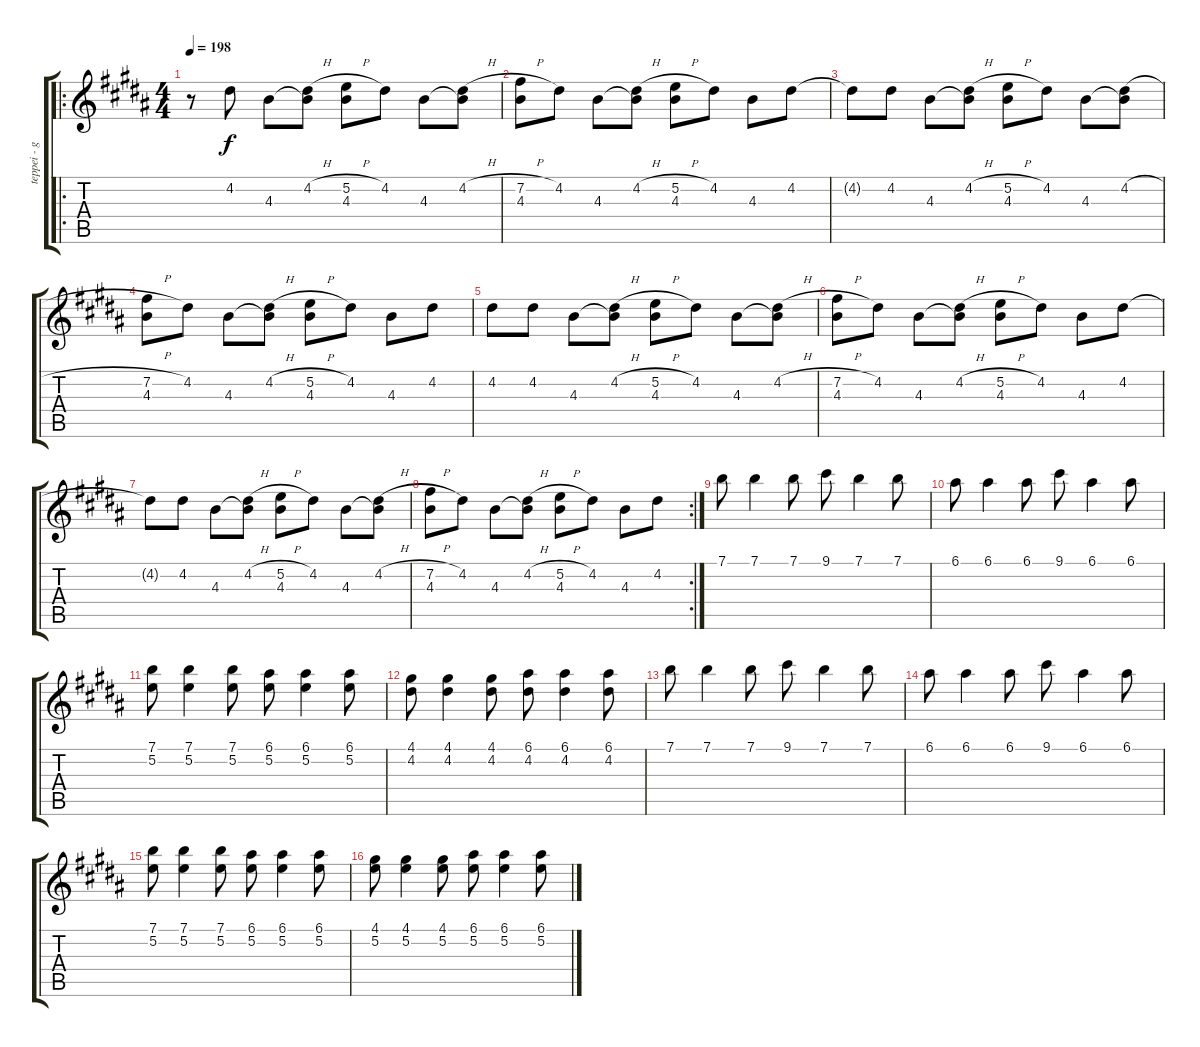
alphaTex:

\track ("teppei - guitar" "teppei - g") {instrument distortionguitar}
\staff {score tabs}
\tuning (E4 B3 G3 D3 A2 E2) {hide}
\ro
\ts (4 4)
\tempo 198
\clef g2
\ks b
r.8{dy f} 4.2.8 4.3.8 (4.2{h} 4.3{t}).8 (5.2{h} 4.3).8 4.2.8 4.3.8 (4.2{h} 4.3{t}).8 |
\ks g#minor
(7.2{h} 4.3).8 4.2.8 4.3.8 (4.2{h} 4.3{t}).8 (5.2{h} 4.3).8 4.2.8 4.3.8 4.2.8 |
4.2{t}.8 4.2.8 4.3.8 (4.2{h} 4.3{t}).8 (5.2{h} 4.3).8 4.2.8 4.3.8 (4.2{h} 4.3{t}).8 |
(7.2{h} 4.3).8 4.2.8 4.3.8 (4.2{h} 4.3{t}).8 (5.2{h} 4.3).8 4.2.8 4.3.8 4.2.8 |
\ks b
4.2.8 4.2.8 4.3.8 (4.2{h} 4.3{t}).8 (5.2{h} 4.3).8 4.2.8 4.3.8 (4.2{h} 4.3{t}).8 |
\ks g#minor
(7.2{h} 4.3).8 4.2.8 4.3.8 (4.2{h} 4.3{t}).8 (5.2{h} 4.3).8 4.2.8 4.3.8 4.2.8 |
4.2{t}.8 4.2.8 4.3.8 (4.2{h} 4.3{t}).8 (5.2{h} 4.3).8 4.2.8 4.3.8 (4.2{h} 4.3{t}).8 |
\rc 2
(7.2{h} 4.3).8 4.2.8 4.3.8 (4.2{h} 4.3{t}).8 (5.2{h} 4.3).8 4.2.8 4.3.8 4.2.8 |
\ks b
7.1.8 7.1.4 7.1.8 9.1.8 7.1.4 7.1.8 |
\ks g#minor
6.1.8 6.1.4 6.1.8 9.1.8 6.1.4 6.1.8 |
(7.1 5.2).8 (7.1 5.2).4 (7.1 5.2).8 (6.1 5.2).8 (6.1 5.2).4 (6.1 5.2).8 |
(4.1 4.2).8 (4.1 4.2).4 (4.1 4.2).8 (6.1 4.2).8 (6.1 4.2).4 (6.1 4.2).8 |
\ks b
7.1.8 7.1.4 7.1.8 9.1.8 7.1.4 7.1.8 |
\ks g#minor
6.1.8 6.1.4 6.1.8 9.1.8 6.1.4 6.1.8 |
(7.1 5.2).8 (7.1 5.2).4 (7.1 5.2).8 (6.1 5.2).8 (6.1 5.2).4 (6.1 5.2).8 |
(4.1 5.2).8 (4.1 5.2).4 (4.1 5.2).8 (6.1 5.2).8 (6.1 5.2).4 (6.1 5.2).8
